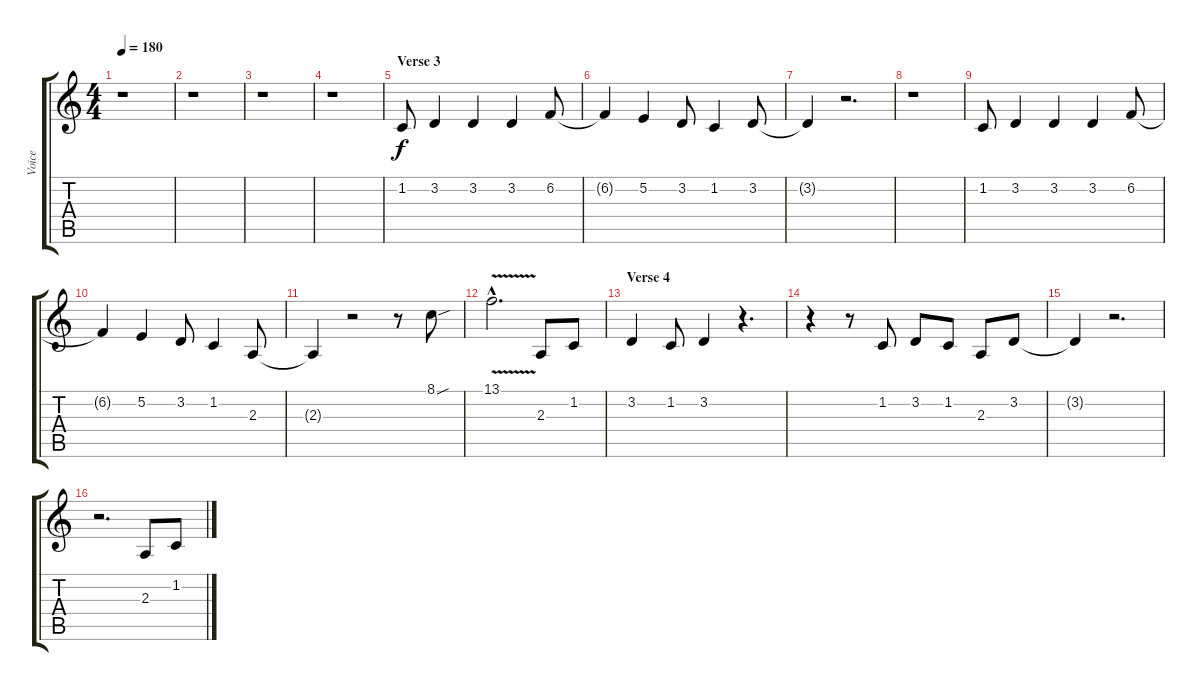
\track ("Voice" "Voice") {instrument lead2sawtooth}
\staff {score tabs}
\tuning (E4 B3 G3 D3 A2 E2) {hide}
\ts (4 4)
\tempo 180
\clef g2
\ks c
r.1{dy f} |
r.1 |
r.1 |
r.1 |
\section ("" "Verse 3")
1.2.8 3.2.4 3.2.4 3.2.4 6.2.8 |
6.2{t}.4 5.2.4 3.2.8 1.2.4 3.2.8 |
3.2{t}.4 r.2{d} |
r.1 |
1.2.8 3.2.4 3.2.4 3.2.4 6.2.8 |
6.2{t}.4 5.2.4 3.2.8 1.2.4 2.3.8 |
2.3{t}.4 r.2 r.8 8.1{sou}.8 |
13.1{v hac}.2{d} 2.3.8 1.2.8 |
\section ("" "Verse 4")
3.2.4 1.2.8 3.2.4 r.4{d} |
r.4 r.8 1.2.8 3.2.8 1.2.8 2.3.8 3.2.8 |
3.2{t}.4 r.2{d} |
r.2{d} 2.3.8 1.2.8
